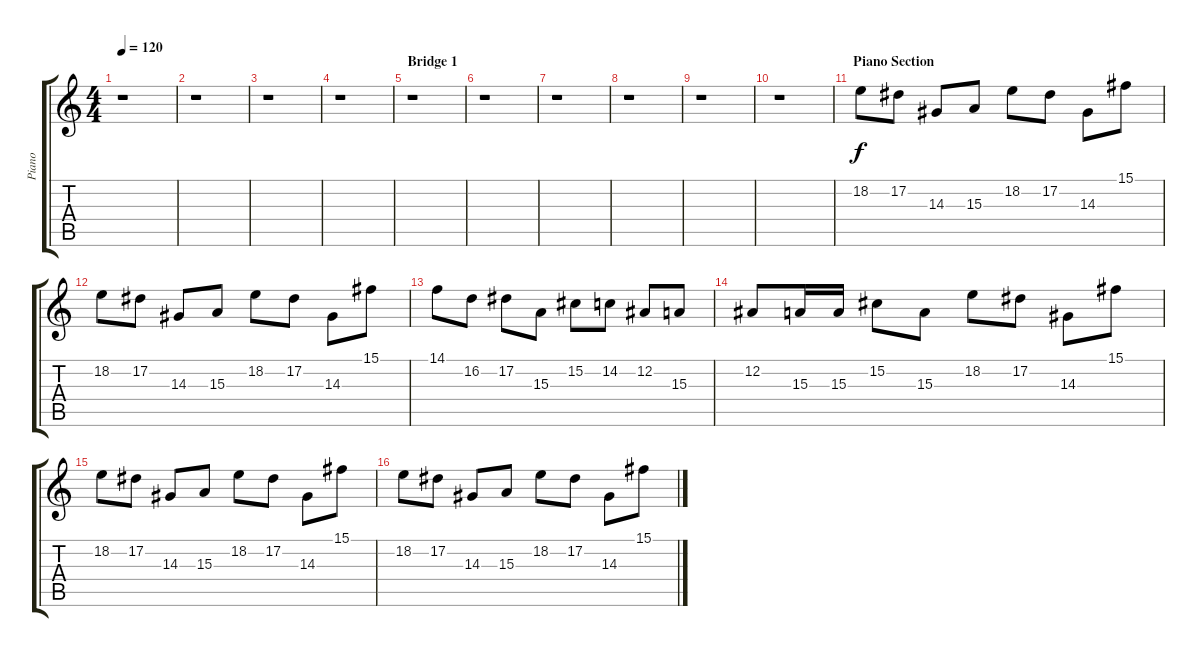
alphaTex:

\track ("Piano" "Piano") {instrument acousticgrandpiano}
\staff {score tabs}
\tuning (Eb4 Bb3 Gb3 Db3 Ab2 Eb2) {hide}
\ts (4 4)
\tempo 120
\clef g2
\ks c
r.1{dy f} |
r.1 |
r.1 |
r.1 |
\section ("" "Bridge 1")
r.1 |
r.1 |
r.1 |
r.1 |
r.1 |
r.1 |
\section ("" "Piano Section")
18.2.8 17.2.8 14.3.8 15.3.8 18.2.8 17.2.8 14.3.8 15.1.8 |
18.2.8 17.2.8 14.3.8 15.3.8 18.2.8 17.2.8 14.3.8 15.1.8 |
14.1.8 16.2.8 17.2.8 15.3.8 15.2.8 14.2.8 12.2.8 15.3.8 |
12.2.8 15.3.16 15.3.16 15.2.8 15.3.8 18.2.8 17.2.8 14.3.8 15.1.8 |
18.2.8 17.2.8 14.3.8 15.3.8 18.2.8 17.2.8 14.3.8 15.1.8 |
18.2.8 17.2.8 14.3.8 15.3.8 18.2.8 17.2.8 14.3.8 15.1.8
